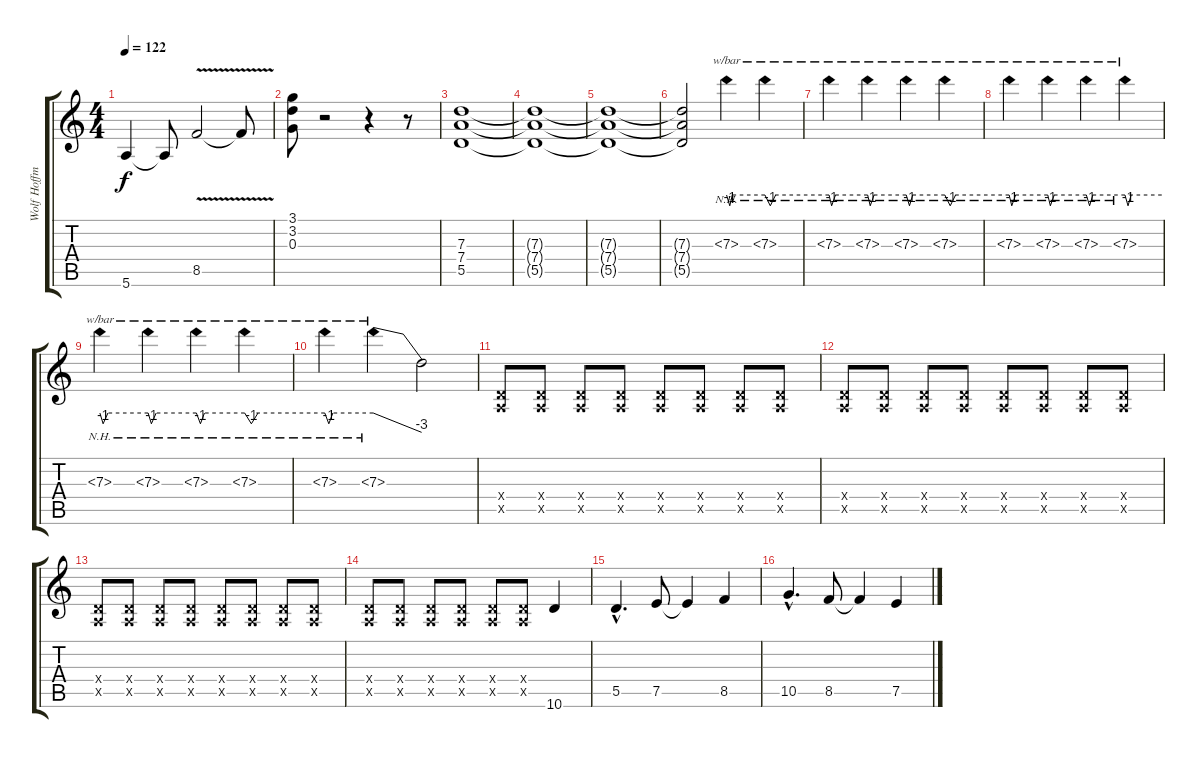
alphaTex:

\track ("Wolf Hoffmann" "Wolf Hoffm") {instrument overdrivenguitar}
\staff {score tabs}
\tuning (E4 B3 G3 D3 A2 E2) {hide}
\ts (4 4)
\tempo 122
\clef g2
\ks c
5.6.4{dy f} 5.6{t}.8 8.5{v}.2 8.5{t}.8 |
(3.1 3.2 0.3).8 r.2 r.4 r.8 |
(7.3 7.4 5.5).1 |
(7.3{t} 7.4{t} 5.5{t}).1 |
(7.3{t} 7.4{t} 5.5{t}).1 |
(7.3{t} 7.4{t} 5.5{t}).2 7.3{nh}.4{tbe (custom default 0 0 5 -4 9 0 60 0)} 7.3{nh}.4{tbe (custom default 0 0 5 -4 10 0 60 0)} |
7.3{nh}.4{tbe (custom default 0 0 4 -4 10 0 60 0)} 7.3{nh}.4{tbe (custom default 0 0 4 -4 10 0 60 0)} 7.3{nh}.4{tbe (custom default 0 0 5 -4 10 0 60 0)} 7.3{nh}.4{tbe (custom default 0 0 5 -4 10 0 60 0)} |
7.3{nh}.4{tbe (custom default 0 0 4 -4 10 0 60 0)} 7.3{nh}.4{tbe (custom default 0 0 4 -4 10 0 60 0)} 7.3{nh}.4{tbe (custom default 0 0 5 -4 10 0 60 0)} 7.3{nh}.4{tbe (custom default 0 0 5 -4 10 0 60 0)} |
7.3{nh}.4{tbe (custom default 0 0 4 -4 10 0 60 0)} 7.3{nh}.4{tbe (custom default 0 0 4 -4 10 0 60 0)} 7.3{nh}.4{tbe (custom default 0 0 5 -4 10 0 60 0)} 7.3{nh}.4{tbe (custom default 0 0 5 -4 10 0 60 0)} |
7.3{nh}.4{tbe (custom default 0 0 5 -4 10 0 60 0)} 7.3{nh}.4{tbe (dive default 0 0 60 -12)} 7.3{t}.2 |
(0.4{x} 0.5{x}).8 (0.4{x} 0.5{x}).8 (0.4{x} 0.5{x}).8 (0.4{x} 0.5{x}).8 (0.4{x} 0.5{x}).8 (0.4{x} 0.5{x}).8 (0.4{x} 0.5{x}).8 (0.4{x} 0.5{x}).8 |
(0.4{x} 0.5{x}).8 (0.4{x} 0.5{x}).8 (0.4{x} 0.5{x}).8 (0.4{x} 0.5{x}).8 (0.4{x} 0.5{x}).8 (0.4{x} 0.5{x}).8 (0.4{x} 0.5{x}).8 (0.4{x} 0.5{x}).8 |
(0.4{x} 0.5{x}).8 (0.4{x} 0.5{x}).8 (0.4{x} 0.5{x}).8 (0.4{x} 0.5{x}).8 (0.4{x} 0.5{x}).8 (0.4{x} 0.5{x}).8 (0.4{x} 0.5{x}).8 (0.4{x} 0.5{x}).8 |
(0.4{x} 0.5{x}).8 (0.4{x} 0.5{x}).8 (0.4{x} 0.5{x}).8 (0.4{x} 0.5{x}).8 (0.4{x} 0.5{x}).8 (0.4{x} 0.5{x}).8 10.6.4 |
5.5{hac}.4{d} 7.5.8 7.5{t}.4 8.5.4 |
10.5{hac}.4{d} 8.5.8 8.5{t}.4 7.5.4
